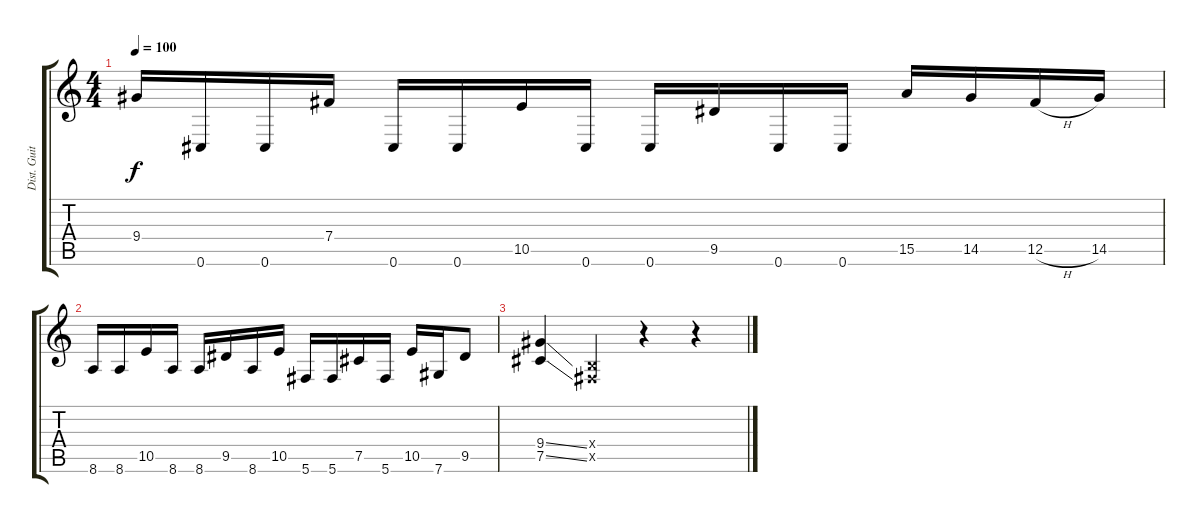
\track ("Dist. Guitar 1" "Dist. Guit") {instrument distortionguitar}
\staff {score tabs}
\tuning (Db4 Ab3 E3 B2 Gb2 Db2) {hide}
\ts (4 4)
\tempo 100
\clef g2
\ks c
9.4.16{dy f} 0.6.16 0.6.16 7.4.16 0.6.16 0.6.16 10.5.16 0.6.16 0.6.16 9.5.16 0.6.16 0.6.16 15.5.16 14.5.16 12.5{h}.16 14.5.16 |
8.6.16 8.6.16 10.5.16 8.6.16 8.6.16 9.5.16 8.6.16 10.5.16 5.6.16 5.6.16 7.5.16 5.6.16 10.5.16 7.6.16 9.5.8 |
(9.4{ss} 7.5{ss}).4 (0.4{x} 0.5{x}).4 r.4 r.4
